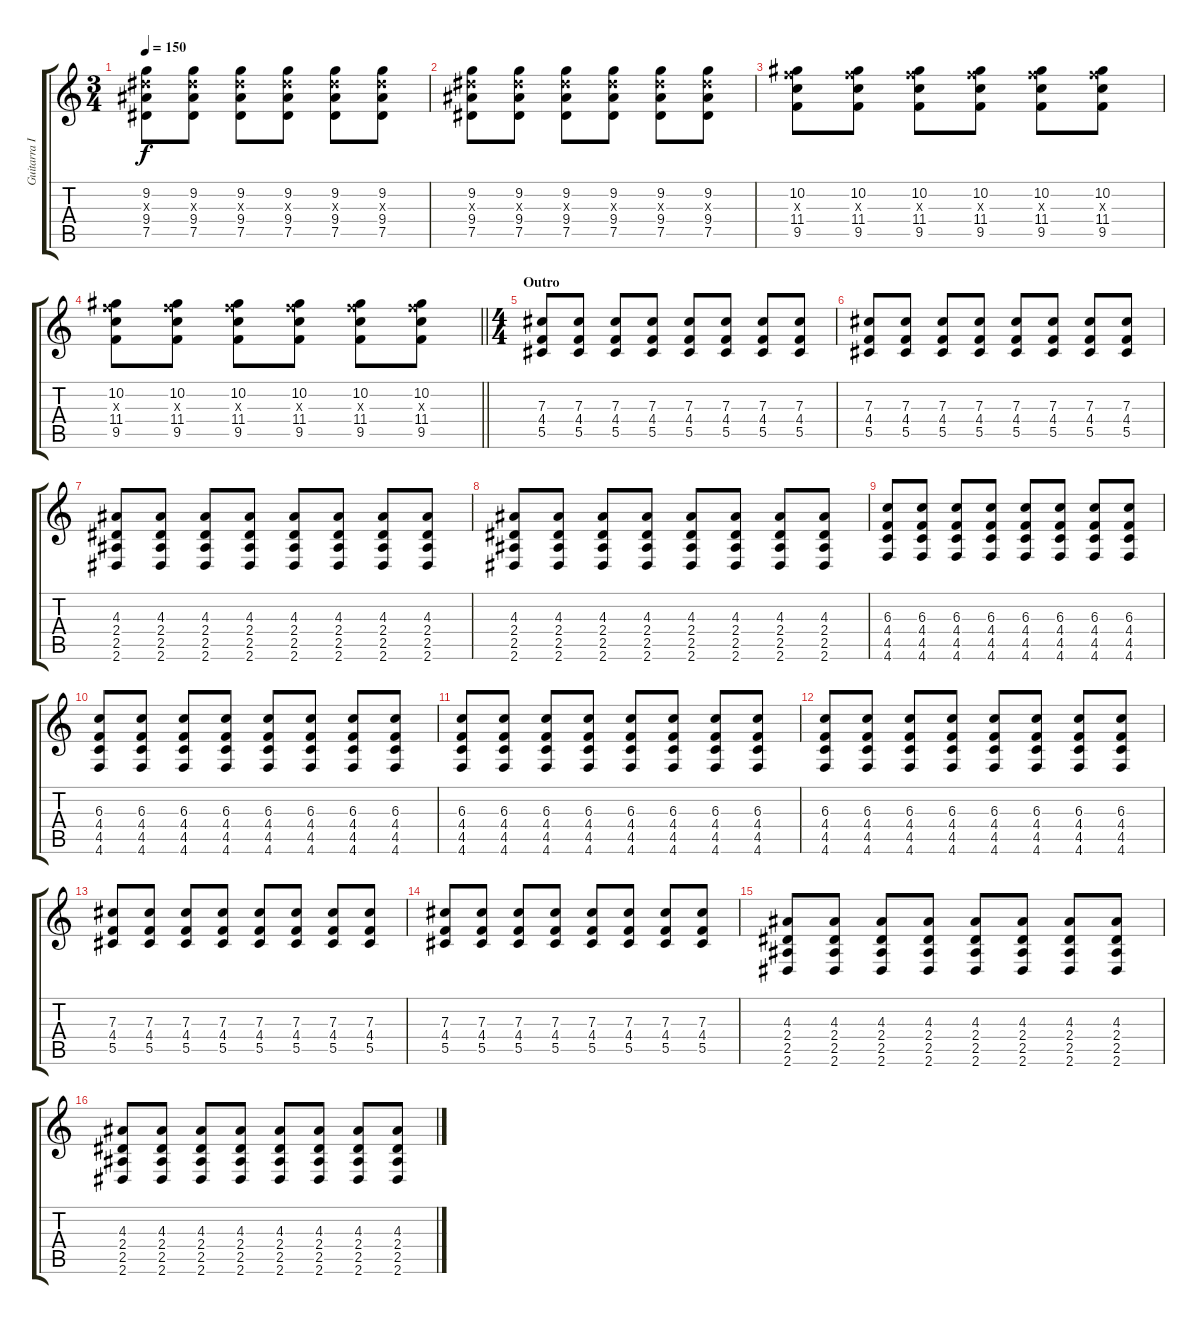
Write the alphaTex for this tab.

\track ("Guitarra II" "Guitarra I") {instrument distortionguitar}
\staff {score tabs}
\tuning (Eb4 Bb3 Gb3 Db3 Ab2 Db2) {hide}
\ts (3 4)
\tempo 150
\clef g2
\ks c
(9.2 9.3{x} 9.4 7.5).8{dy f} (9.2 9.3{x} 9.4 7.5).8 (9.2 9.3{x} 9.4 7.5).8 (9.2 9.3{x} 9.4 7.5).8 (9.2 9.3{x} 9.4 7.5).8 (9.2 9.3{x} 9.4 7.5).8 |
(9.2 9.3{x} 9.4 7.5).8 (9.2 9.3{x} 9.4 7.5).8 (9.2 9.3{x} 9.4 7.5).8 (9.2 9.3{x} 9.4 7.5).8 (9.2 9.3{x} 9.4 7.5).8 (9.2 9.3{x} 9.4 7.5).8 |
(10.2 11.3{x} 11.4 9.5).8 (10.2 11.3{x} 11.4 9.5).8 (10.2 11.3{x} 11.4 9.5).8 (10.2 11.3{x} 11.4 9.5).8 (10.2 11.3{x} 11.4 9.5).8 (10.2 11.3{x} 11.4 9.5).8 |
\barLineRight lightlight
(10.2 11.3{x} 11.4 9.5).8 (10.2 11.3{x} 11.4 9.5).8 (10.2 11.3{x} 11.4 9.5).8 (10.2 11.3{x} 11.4 9.5).8 (10.2 11.3{x} 11.4 9.5).8 (10.2 11.3{x} 11.4 9.5).8 |
\ts (4 4)
\section ("" "Outro")
(7.3 4.4 5.5).8 (7.3 4.4 5.5).8 (7.3 4.4 5.5).8 (7.3 4.4 5.5).8 (7.3 4.4 5.5).8 (7.3 4.4 5.5).8 (7.3 4.4 5.5).8 (7.3 4.4 5.5).8 |
(7.3 4.4 5.5).8 (7.3 4.4 5.5).8 (7.3 4.4 5.5).8 (7.3 4.4 5.5).8 (7.3 4.4 5.5).8 (7.3 4.4 5.5).8 (7.3 4.4 5.5).8 (7.3 4.4 5.5).8 |
(4.3 2.4 2.5 2.6).8 (4.3 2.4 2.5 2.6).8 (4.3 2.4 2.5 2.6).8 (4.3 2.4 2.5 2.6).8 (4.3 2.4 2.5 2.6).8 (4.3 2.4 2.5 2.6).8 (4.3 2.4 2.5 2.6).8 (4.3 2.4 2.5 2.6).8 |
(4.3 2.4 2.5 2.6).8 (4.3 2.4 2.5 2.6).8 (4.3 2.4 2.5 2.6).8 (4.3 2.4 2.5 2.6).8 (4.3 2.4 2.5 2.6).8 (4.3 2.4 2.5 2.6).8 (4.3 2.4 2.5 2.6).8 (4.3 2.4 2.5 2.6).8 |
(6.3 4.4 4.5 4.6).8 (6.3 4.4 4.5 4.6).8 (6.3 4.4 4.5 4.6).8 (6.3 4.4 4.5 4.6).8 (6.3 4.4 4.5 4.6).8 (6.3 4.4 4.5 4.6).8 (6.3 4.4 4.5 4.6).8 (6.3 4.4 4.5 4.6).8 |
(6.3 4.4 4.5 4.6).8 (6.3 4.4 4.5 4.6).8 (6.3 4.4 4.5 4.6).8 (6.3 4.4 4.5 4.6).8 (6.3 4.4 4.5 4.6).8 (6.3 4.4 4.5 4.6).8 (6.3 4.4 4.5 4.6).8 (6.3 4.4 4.5 4.6).8 |
(6.3 4.4 4.5 4.6).8 (6.3 4.4 4.5 4.6).8 (6.3 4.4 4.5 4.6).8 (6.3 4.4 4.5 4.6).8 (6.3 4.4 4.5 4.6).8 (6.3 4.4 4.5 4.6).8 (6.3 4.4 4.5 4.6).8 (6.3 4.4 4.5 4.6).8 |
(6.3 4.4 4.5 4.6).8 (6.3 4.4 4.5 4.6).8 (6.3 4.4 4.5 4.6).8 (6.3 4.4 4.5 4.6).8 (6.3 4.4 4.5 4.6).8 (6.3 4.4 4.5 4.6).8 (6.3 4.4 4.5 4.6).8 (6.3 4.4 4.5 4.6).8 |
(7.3 4.4 5.5).8 (7.3 4.4 5.5).8 (7.3 4.4 5.5).8 (7.3 4.4 5.5).8 (7.3 4.4 5.5).8 (7.3 4.4 5.5).8 (7.3 4.4 5.5).8 (7.3 4.4 5.5).8 |
(7.3 4.4 5.5).8 (7.3 4.4 5.5).8 (7.3 4.4 5.5).8 (7.3 4.4 5.5).8 (7.3 4.4 5.5).8 (7.3 4.4 5.5).8 (7.3 4.4 5.5).8 (7.3 4.4 5.5).8 |
(4.3 2.4 2.5 2.6).8 (4.3 2.4 2.5 2.6).8 (4.3 2.4 2.5 2.6).8 (4.3 2.4 2.5 2.6).8 (4.3 2.4 2.5 2.6).8 (4.3 2.4 2.5 2.6).8 (4.3 2.4 2.5 2.6).8 (4.3 2.4 2.5 2.6).8 |
(4.3 2.4 2.5 2.6).8 (4.3 2.4 2.5 2.6).8 (4.3 2.4 2.5 2.6).8 (4.3 2.4 2.5 2.6).8 (4.3 2.4 2.5 2.6).8 (4.3 2.4 2.5 2.6).8 (4.3 2.4 2.5 2.6).8 (4.3 2.4 2.5 2.6).8
